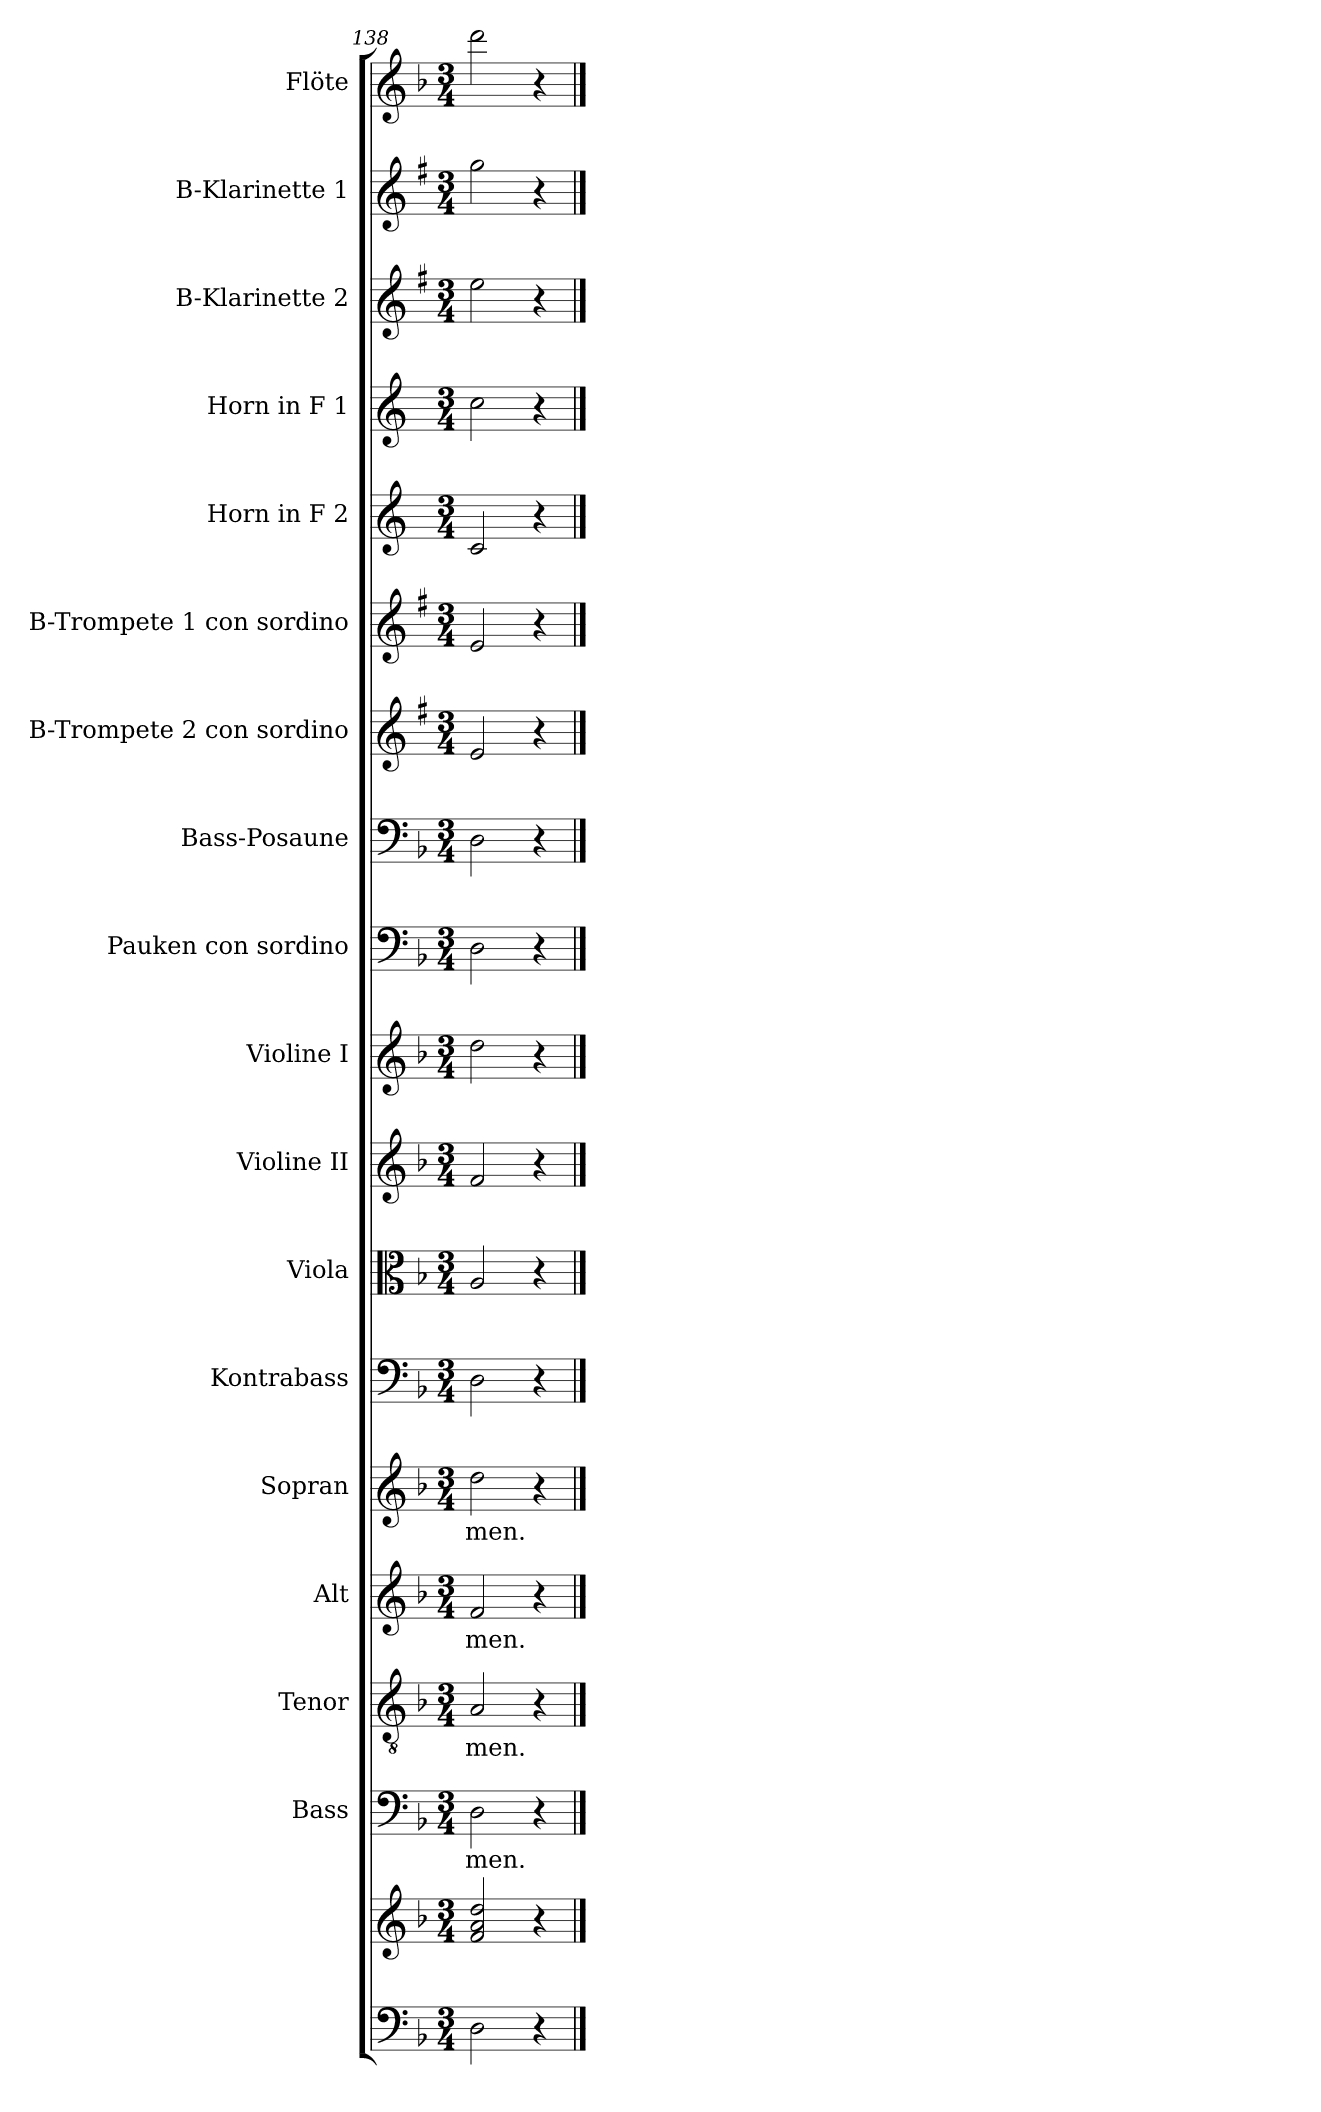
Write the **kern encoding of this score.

**kern	**kern	**kern	**text	**kern	**text	**kern	**text	**kern	**text	**kern	**kern	**kern	**kern	**kern	**kern	**kern	**kern	**kern	**kern	**kern	**kern	**kern
*part18	*part18	*part17	*part17	*part16	*part16	*part15	*part15	*part14	*part14	*part13	*part12	*part11	*part10	*part9	*part8	*part7	*part6	*part5	*part4	*part3	*part2	*part1
*staff19	*staff18	*staff17	*staff17	*staff16	*staff16	*staff15	*staff15	*staff14	*staff14	*staff13	*staff12	*staff11	*staff10	*staff9	*staff8	*staff7	*staff6	*staff5	*staff4	*staff3	*staff2	*staff1
*	*	*I"Bass	*	*I"Tenor	*	*I"Alt	*	*I"Sopran	*	*I"Kontrabass	*I"Viola	*I"Violine II	*I"Violine I	*I"Pauken con sordino	*I"Bass-Posaune	*I"B-Trompete 2 con sordino	*I"B-Trompete 1 con sordino	*I"Horn in F 2	*I"Horn in F 1	*I"B-Klarinette 2	*I"B-Klarinette 1	*I"Flöte
*	*	*I'B.	*	*I'T.	*	*I'A.	*	*I'S.	*	*I'Kb.	*I'Vla.	*I'Vl. II	*I'Vl. I	*I'Pk.	*I'B. Pos.	*I'B Trp. 2	*I'B Trp. 1	*	*	*I'B Kl. 2	*I'B Kl. 1	*I'Fl.
*clefF4	*clefG2	*clefF4	*	*clefGv2	*	*clefG2	*	*clefG2	*	*clefF4	*clefC3	*clefG2	*clefG2	*clefF4	*clefF4	*clefG2	*clefG2	*clefG2	*clefG2	*clefG2	*clefG2	*clefG2
*	*	*	*	*	*	*	*	*	*	*ITrd7c12	*	*	*	*	*	*ITrd1c2	*ITrd1c2	*ITrd4c7	*ITrd4c7	*ITrd1c2	*ITrd1c2	*
*k[b-]	*k[b-]	*k[b-]	*	*k[b-]	*	*k[b-]	*	*k[b-]	*	*k[b-]	*k[b-]	*k[b-]	*k[b-]	*k[b-]	*k[b-]	*k[b-]	*k[b-]	*k[b-]	*k[b-]	*k[b-]	*k[b-]	*k[b-]
*F:	*F:	*F:	*	*F:	*	*F:	*	*F:	*	*F:	*F:	*F:	*F:	*F:	*F:	*F:	*F:	*F:	*F:	*F:	*F:	*F:
*M3/4	*M3/4	*M3/4	*	*M3/4	*	*M3/4	*	*M3/4	*	*M3/4	*M3/4	*M3/4	*M3/4	*M3/4	*M3/4	*M3/4	*M3/4	*M3/4	*M3/4	*M3/4	*M3/4	*M3/4
=138	=138	=138	=138	=138	=138	=138	=138	=138	=138	=138	=138	=138	=138	=138	=138	=138	=138	=138	=138	=138	=138	=138
!	!	!	!LO:LY:b	!	!LO:LY:b	!	!LO:LY:b	!	!LO:LY:b	!	!	!	!	!	!	!	!	!	!	!	!	!
2D\	2f/ 2a/ 2dd/	2D\	-men.	2A/	-men.	2f/	-men.	2dd\	-men.	2DD\	2A/	2f/	2dd\	2D\	2D\	2d/	2d/	2F/	2f\	2dd\	2ff\	2ddd\
4r	4r	4r	.	4r	.	4r	.	4r	.	4r	4r	4r	4r	4r	4r	4r	4r	4r	4r	4r	4r	4r
==	==	==	==	==	==	==	==	==	==	==	==	==	==	==	==	==	==	==	==	==	==	==
*-	*-	*-	*-	*-	*-	*-	*-	*-	*-	*-	*-	*-	*-	*-	*-	*-	*-	*-	*-	*-	*-	*-
